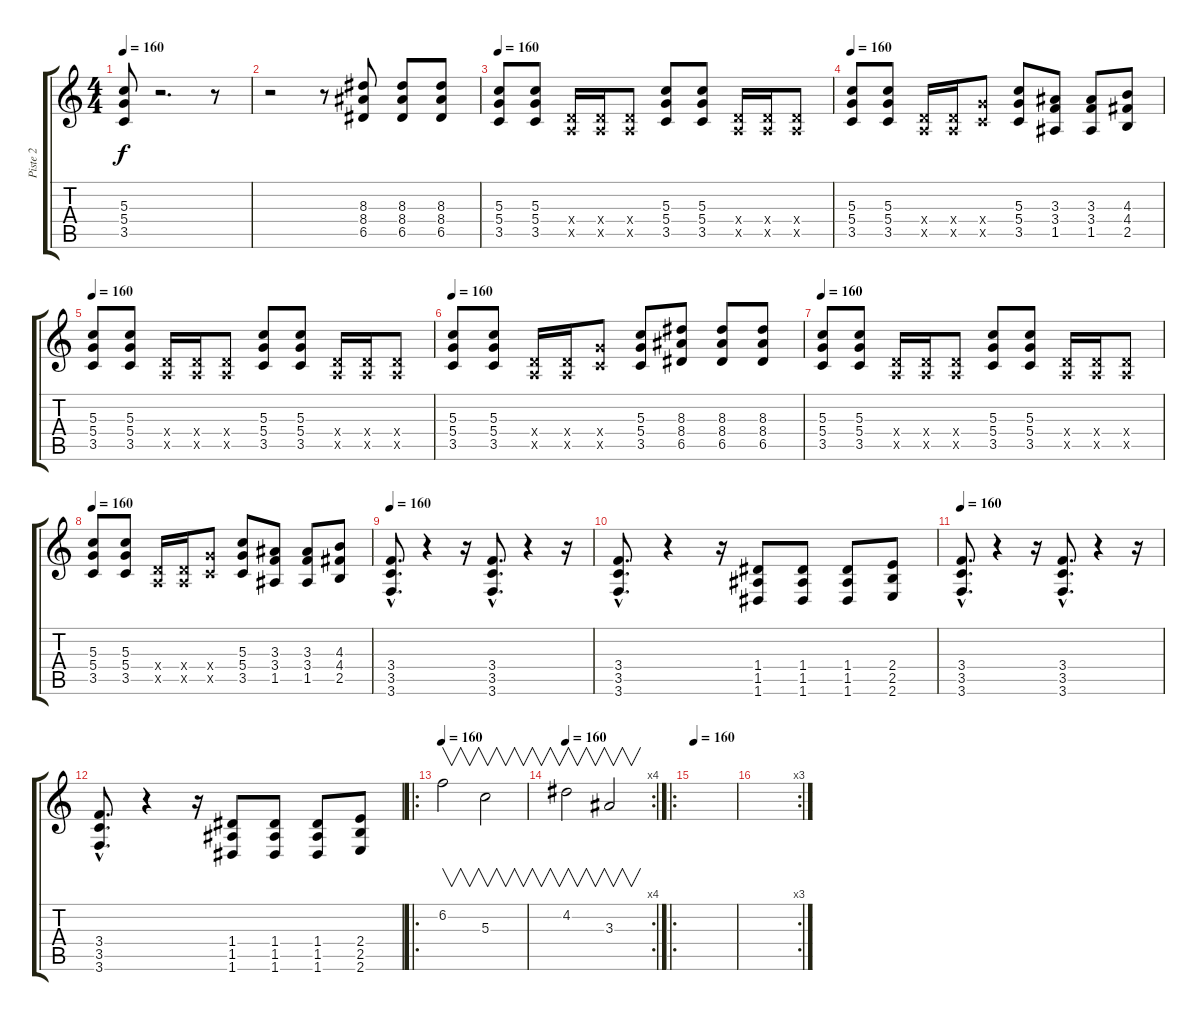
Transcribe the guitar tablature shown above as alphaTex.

\track ("Piste 2" "Piste 2") {instrument overdrivenguitar}
\staff {score tabs}
\tuning (E4 B3 G3 D3 A2 D2) {hide}
\ts (4 4)
\tempo 160
\clef g2
\ks c
(5.3 5.4 3.5).8{dy f} r.2{d} r.8 |
r.2 r.8 (8.3 8.4 6.5).8 (8.3 8.4 6.5).8 (8.3 8.4 6.5).8 |
\tempo 160
(5.3 5.4 3.5).8 (5.3 5.4 3.5).8 (0.4{x} 0.5{x}).16 (0.4{x} 0.5{x}).16 (0.4{x} 0.5{x}).8 (5.3 5.4 3.5).8 (5.3 5.4 3.5).8 (0.4{x} 0.5{x}).16 (0.4{x} 0.5{x}).16 (0.4{x} 0.5{x}).8 |
\tempo 160
(5.3 5.4 3.5).8 (5.3 5.4 3.5).8 (0.4{x} 0.5{x}).16 (0.4{x} 0.5{x}).16 (5.4{x} 3.5{x}).8 (5.3 5.4 3.5).8 (3.3 3.4 1.5).8 (3.3 3.4 1.5).8 (4.3 4.4 2.5).8 |
\tempo 160
(5.3 5.4 3.5).8 (5.3 5.4 3.5).8 (0.4{x} 0.5{x}).16 (0.4{x} 0.5{x}).16 (0.4{x} 0.5{x}).8 (5.3 5.4 3.5).8 (5.3 5.4 3.5).8 (0.4{x} 0.5{x}).16 (0.4{x} 0.5{x}).16 (0.4{x} 0.5{x}).8 |
\tempo 160
(5.3 5.4 3.5).8 (5.3 5.4 3.5).8 (0.4{x} 0.5{x}).16 (0.4{x} 0.5{x}).16 (5.4{x} 3.5{x}).8 (5.3 5.4 3.5).8 (8.3 8.4 6.5).8 (8.3 8.4 6.5).8 (8.3 8.4 6.5).8 |
\tempo 160
(5.3 5.4 3.5).8 (5.3 5.4 3.5).8 (0.4{x} 0.5{x}).16 (0.4{x} 0.5{x}).16 (0.4{x} 0.5{x}).8 (5.3 5.4 3.5).8 (5.3 5.4 3.5).8 (0.4{x} 0.5{x}).16 (0.4{x} 0.5{x}).16 (0.4{x} 0.5{x}).8 |
\tempo 160
(5.3 5.4 3.5).8 (5.3 5.4 3.5).8 (0.4{x} 0.5{x}).16 (0.4{x} 0.5{x}).16 (5.4{x} 3.5{x}).8 (5.3 5.4 3.5).8 (3.3 3.4 1.5).8 (3.3 3.4 1.5).8 (4.3 4.4 2.5).8 |
\tempo 160
(3.4{hac} 3.5{hac} 3.6{hac}).8{d} r.4 r.16 (3.4{hac} 3.5{hac} 3.6{hac}).8{d} r.4 r.16 |
(3.4{hac} 3.5{hac} 3.6{hac}).8{d} r.4 r.16 (1.4 1.5 1.6).8 (1.4 1.5 1.6).8 (1.4 1.5 1.6).8 (2.4 2.5 2.6).8 |
\tempo 160
(3.4{hac} 3.5{hac} 3.6{hac}).8{d} r.4 r.16 (3.4{hac} 3.5{hac} 3.6{hac}).8{d} r.4 r.16 |
(3.4{hac} 3.5{hac} 3.6{hac}).8{d} r.4 r.16 (1.4 1.5 1.6).8 (1.4 1.5 1.6).8 (1.4 1.5 1.6).8 (2.4 2.5 2.6).8 |
\ro
\tempo 160
6.2.2{v volume 8 instrument distortionguitar} 5.3.2{v} |
\rc 4
\tempo 160
4.2.2{v} 3.3.2{v} |
\ro
\tempo 160
|
\rc 3
